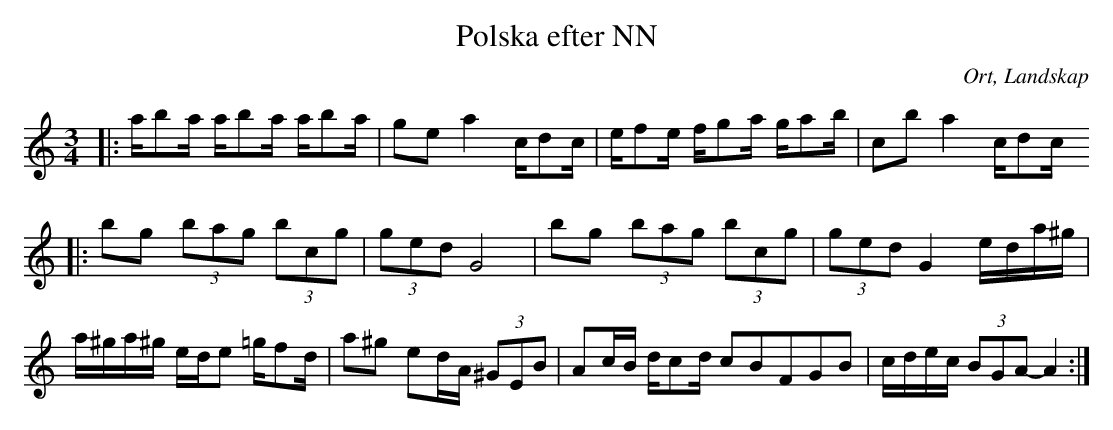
X:1
T:Polska efter NN
O:Ort, Landskap
M:3/4
L:1/8
K:C
|: a/ba/ a/ba/ a/ba/ | ge a2 c/dc/|e/fe/ f/ga/ g/ab/ | cb a2 c/dc/
|:bg (3bag (3bcg| (3ged G4 |bg (3bag (3bcg| (3ged G2 e/d/a/^g/| a/^g/a/^g/ e/d/e =g/fd/ |a^g ed/A/ (3^GEB| Ac/B/ d/cd/ c2/5B2/5F2/5G2/5B2/5|  c/d/e/c/ (3BGA-A2 :|
